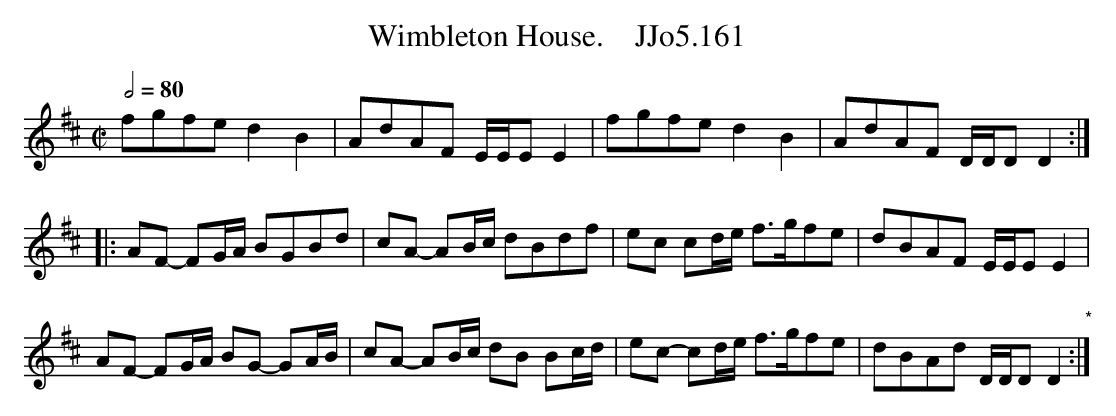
X:1
T:Wimbleton House.    JJo5.161
Q:1/2=80
M:C|
L:1/8
K:D
fgfe d2B2|AdAF E/E/E E2|fgfe d2B2|AdAF D/D/D D2 :|
|: AF- FG/A/ BGBd|cA- AB/c/ dBdf|ec cd/e/ f>gfe|dBAF E/E/E E2|
AF- FG/A/ BG- GA/B/|cA- AB/c/ dB Bc/d/|ec- cd/e/ f>gfe|dBAd D/D/D D2 "*":|
